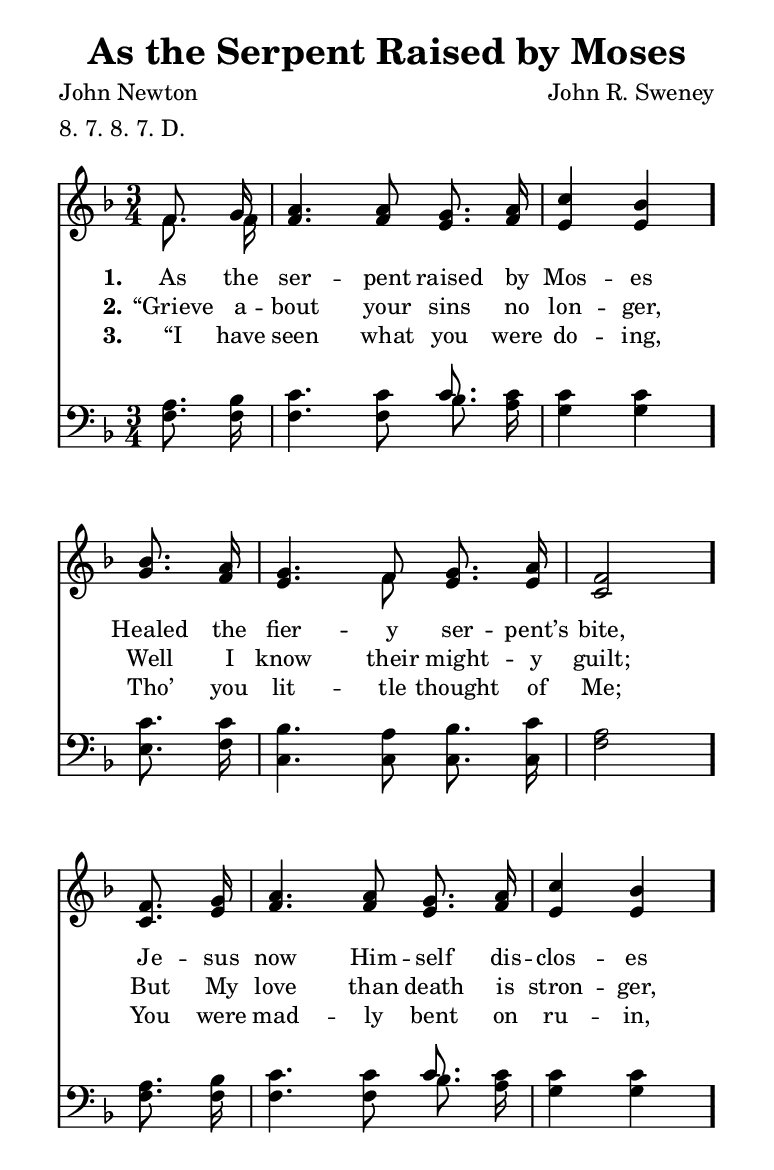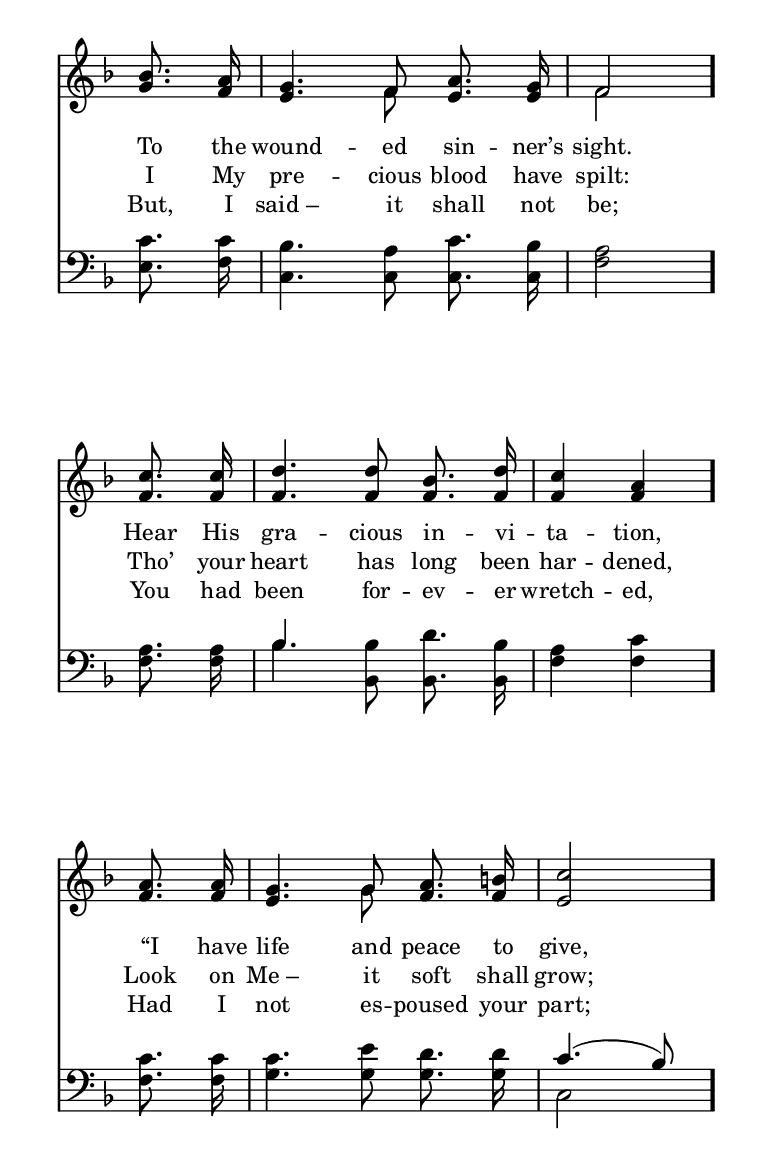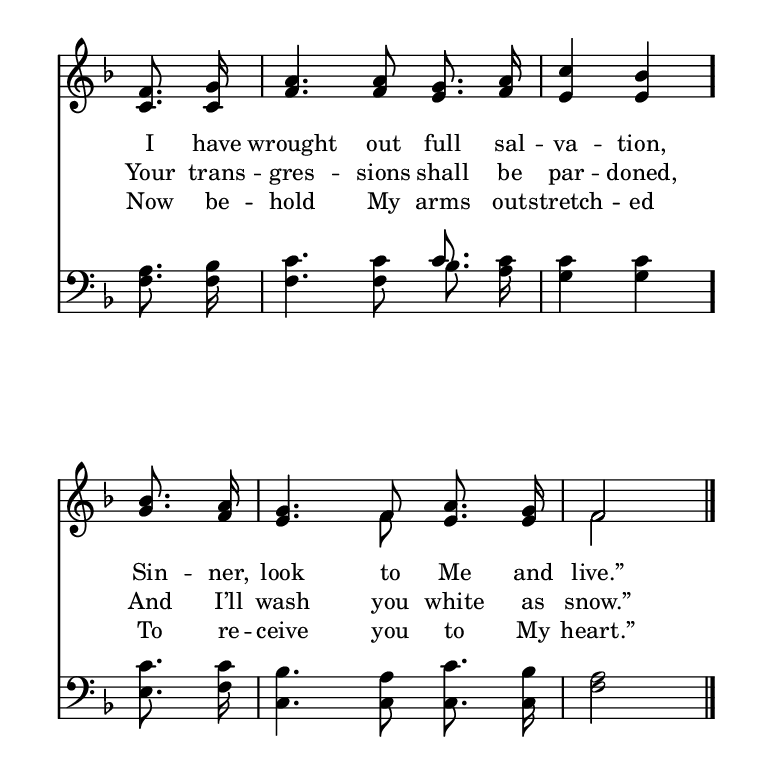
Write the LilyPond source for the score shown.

\include "common/global.ily"
\paper {
  \include "common/paper.ily"
}

\header{
  %gospel
  hymnnumber = "2"
  title = "As the Serpent Raised by Moses"
  tunename = "Take the World but Give Me Jesus"
  meter = "8. 7. 8. 7. D."
  poet = "John Newton" % see https://hymnary.org/text/as_the_serpent_raised_by_moses
  composer = "John R. Sweney" % see https://hymnary.org/tune/take_the_world_but_give_me_jesus_sweney
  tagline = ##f
}

pattern = { f8. g16 | a4. a8 g8. a16 | c4 bes bes8. a16 | g4. f8 g8. a16 | f2 }

global = {
  \include "common/overrides.ily"
  \autoBeamOff
  \override Staff.TimeSignature.style = #'numbered \time 3/4
  \once \override Score.MetronomeMark.transparent = ##t
  \tempo 4 = 70
  \key f \major
  \partial 4
}

notesSoprano = {
\global
\relative a' {

  \changePitch \pattern { f g | a a g a | c bes bes a | g f g a | f }
  \changePitch \pattern { f g | a a g a | c bes bes a | g f a g | f }
  \changePitch \pattern { c' c | d d bes d | c a a a | g g a b | c }
  \changePitch \pattern { f, g | a a g a | c bes bes a | g f a g | f }

  \bar "|."

}
}

notesAlto = {
\global
\relative e' {

  \changePitch \pattern { f f | f f e f | e e g f | e f e e | c }
  \changePitch \pattern { c e | f f e f | e e g f | e f e e | f }
  \changePitch \pattern { f f | f f f f | f f f f | e g f f | e }
  \changePitch \pattern { c c | f f e f | e e g f | e f e e | f }

}
}

notesTenor = {
\global
\relative a {

  \changePitch \pattern { a bes | c c c c | c c c c | bes a bes c | a }
  \changePitch \pattern { a bes | c c c c | c c c c | bes a c bes | a }
  \changePitch \pattern { a a | bes bes d bes | a c c c | c e d d | s \insert { c4.( bes8) } } % slur
  \changePitch \pattern { a bes | c c c c | c c c c | bes a c bes | a }

}
}

notesBass = {
\global
\relative a {

  \changePitch \pattern { f f | f f bes a | g g e f | c c c c | f }
  \changePitch \pattern { f f | f f bes a | g g e f | c c c c | f }
  \changePitch \pattern { f f | bes bes, bes bes | f' f f f | g g g g | c, }
  \changePitch \pattern { f f | f f bes a | g g e f | c c c c | f }

}
}

wordsA = \lyricmode {
\set stanza = "1."

  As the ser -- pent raised by Mos -- es \bar "."
  Healed the fier -- y ser -- pent’s bite, \bar "."
  Je -- sus now Him -- self dis -- clos -- es \bar "."
  To the wound -- ed sin -- ner’s sight. \bar "."
  Hear His gra -- cious in -- vi -- ta -- tion, \bar "."
  “I have life and peace to give, \bar "."
  I have wrought out full sal -- va -- tion, \bar "."
  Sin -- ner, look to Me and live.” \bar "."
}

wordsB = \lyricmode {
\set stanza = "2."

  “Grieve a -- bout your sins no lon -- ger,
  Well I know their might -- y guilt;
  But My love than death is stron -- ger,
  I My pre -- cious blood have spilt:
  Tho’ your heart has long been har -- dened,
  Look on Me_– it soft shall grow;
  Your trans -- gres -- sions shall be par -- doned,
  And I’ll wash you white as snow.”
}

wordsC = \lyricmode {
\set stanza = "3."

  “I have seen what you were do -- ing,
  Tho’ you lit -- tle thought of Me;
  You were mad -- ly bent on ru -- in,
  But, I said_– it shall not be;
  You had been for -- ev -- er wretch -- ed,
  Had I not es -- poused your part;
  Now be -- hold My arms out -- stretch -- ed
  To re -- ceive you to My heart.”
}


\score {
  \context ChoirStaff <<
    \context Staff = upper <<
      \set Staff.autoBeaming = ##f
      \set ChoirStaff.systemStartDelimiter = #'SystemStartBar
      \set ChoirStaff.printPartCombineTexts = ##f
      \partcombine #'(2 . 11) \notesSoprano \notesAlto
      \context NullVoice = sopranos { \voiceOne << \notesSoprano >> }
      \context Lyrics = one   \lyricsto sopranos \wordsA
      \context Lyrics = two   \lyricsto sopranos \wordsB
      \context Lyrics = three \lyricsto sopranos \wordsC
    >>
    \context Staff = men <<
      \set Staff.autoBeaming = ##f
      \clef bass
      \partcombine #'(2 . 11) \notesTenor \notesBass
    >>
  >>
  \layout {
    \include "common/layout.ily"
  }
  #(cond ((ly:get-option 'eog-midi-permitted) #{ \midi{
    \include "common/midi.ily"
  } #}))
}

\version "2.19.49"  % necessary for upgrading to future LilyPond versions.

